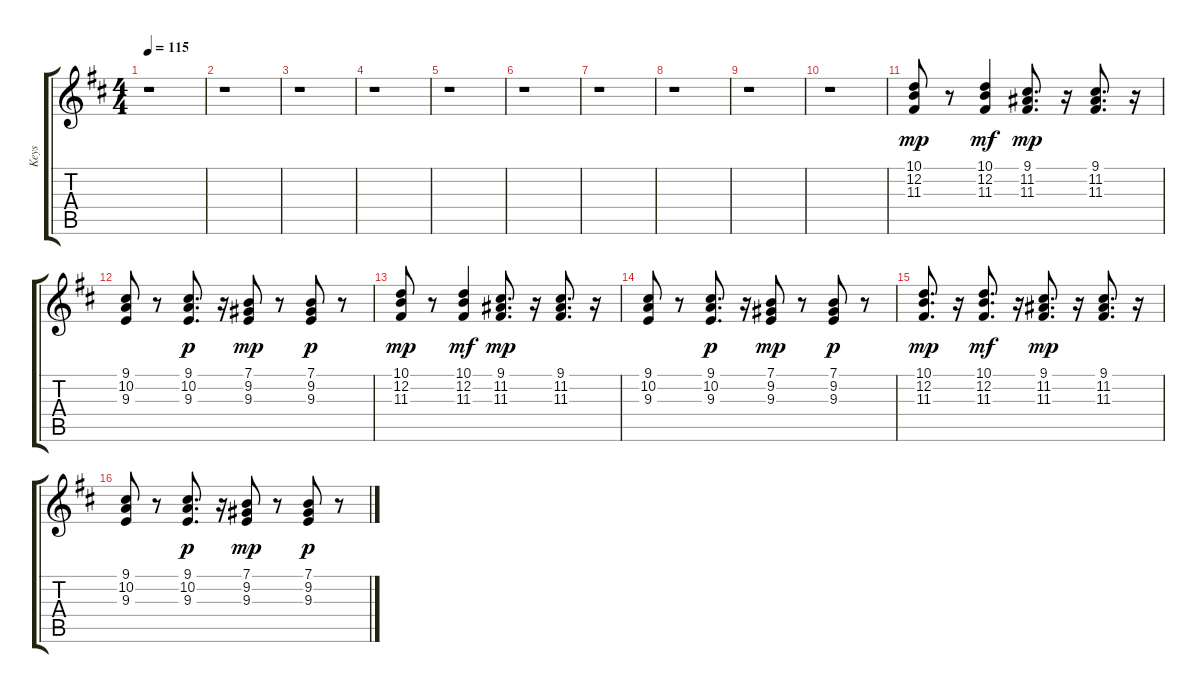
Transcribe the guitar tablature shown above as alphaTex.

\track ("Keys" "Keys") {instrument drawbarorgan}
\staff {score tabs}
\tuning (E4 B3 G3 D3 A2 E2) {hide}
\ts (4 4)
\tempo 115
\clef g2
\ks d
r.1{dy mp} |
r.1 |
r.1 |
r.1 |
r.1 |
r.1 |
r.1 |
r.1 |
r.1 |
r.1 |
(10.1 12.2 11.3).8 r.8 (10.1 12.2 11.3).4{dy mf} (9.1 11.2 11.3).8{d dy mp} r.16 (9.1 11.2 11.3).8{d} r.16 |
(9.1 10.2 9.3).8 r.8 (9.1 10.2 9.3).8{d dy p} r.16 (7.1 9.2 9.3).8{dy mp} r.8 (7.1 9.2 9.3).8{dy p} r.8 |
(10.1 12.2 11.3).8{dy mp} r.8 (10.1 12.2 11.3).4{dy mf} (9.1 11.2 11.3).8{d dy mp} r.16 (9.1 11.2 11.3).8{d} r.16 |
(9.1 10.2 9.3).8 r.8 (9.1 10.2 9.3).8{d dy p} r.16 (7.1 9.2 9.3).8{dy mp} r.8 (7.1 9.2 9.3).8{dy p} r.8 |
(10.1 12.2 11.3).8{d dy mp} r.16 (10.1 12.2 11.3).8{d dy mf} r.16 (9.1 11.2 11.3).8{d dy mp} r.16 (9.1 11.2 11.3).8{d} r.16 |
(9.1 10.2 9.3).8 r.8 (9.1 10.2 9.3).8{d dy p} r.16 (7.1 9.2 9.3).8{dy mp} r.8 (7.1 9.2 9.3).8{dy p} r.8
